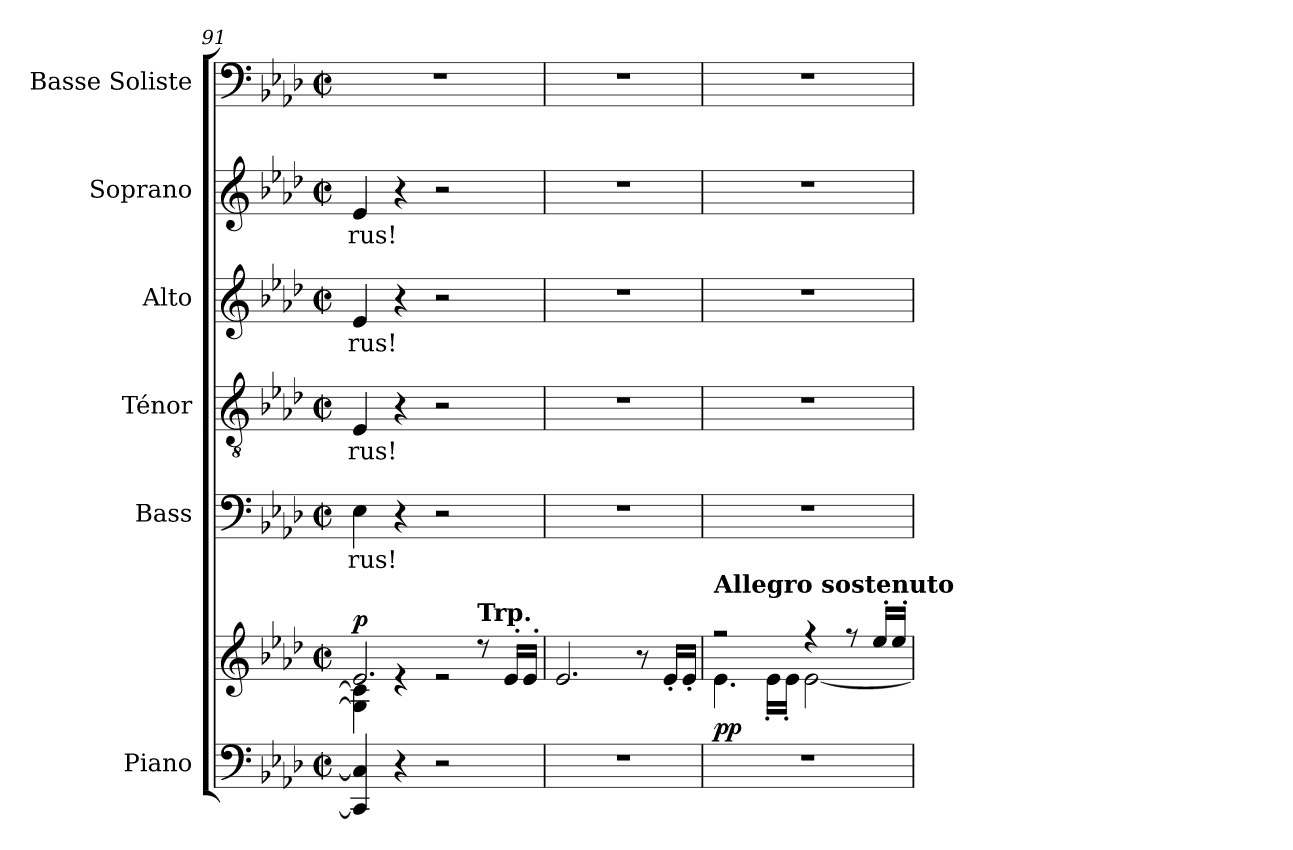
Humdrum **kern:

**kern	**kern	**dynam	**kern	**text	**kern	**text	**kern	**text	**kern	**text	**kern
*part6	*part6	*part6	*part5	*part5	*part4	*part4	*part3	*part3	*part2	*part2	*part1
*staff7	*staff6	*staff6/7	*staff5	*staff5	*staff4	*staff4	*staff3	*staff3	*staff2	*staff2	*staff1
*I"Piano	*	*	*I"Bass	*	*I"Ténor	*	*I"Alto	*	*I"Soprano	*	*I"Basse Soliste
*I'Pia.	*	*	*I'B.	*	*I'T.	*	*I'A.	*	*I'S.	*	*I'Basse Soliste
*clefF4	*clefG2	*	*clefF4	*	*clefGv2	*	*clefG2	*	*clefG2	*	*clefF4
*k[b-e-a-d-]	*k[b-e-a-d-]	*	*k[b-e-a-d-]	*	*k[b-e-a-d-]	*	*k[b-e-a-d-]	*	*k[b-e-a-d-]	*	*k[b-e-a-d-]
*M2/2	*M2/2	*	*M2/2	*	*M2/2	*	*M2/2	*	*M2/2	*	*M2/2
*met(c|)	*met(c|)	*	*met(c|)	*	*met(c|)	*	*met(c|)	*	*met(c|)	*	*met(c|)
=91	=91	=91	=91	=91	=91	=91	=91	=91	=91	=91	=91
*	*^	*	*	*	*	*	*	*	*	*	*
!	!	!	!LO:DY:a	!	!LO:LY:b	!	!LO:LY:b	!	!LO:LY:b	!	!LO:LY:b	!
4CC/] 4C/]	2.e-/	4G\] 4c\]	p	4E-\	-rus!	4E-/	-rus!	4e-/	-rus!	4e-/	-rus!	1r
4r	.	4re	.	4r	.	4r	.	4r	.	4r	.	.
2r	.	2re	.	2r	.	2r	.	2r	.	2r	.	.
!	!LO:TX:a:B:t=Trp.	!	!	!	!	!	!	!	!	!	!	!
.	8r	.	.	.	.	.	.	.	.	.	.	.
.	16e-'/LL	.	.	.	.	.	.	.	.	.	.	.
.	16e-'/JJ	.	.	.	.	.	.	.	.	.	.	.
*	*v	*v	*	*	*	*	*	*	*	*	*	*
=92	=92	=92	=92	=92	=92	=92	=92	=92	=92	=92	=92
1r	2.e-/	.	1r	.	1r	.	1r	.	1r	.	1r
.	8r	.	.	.	.	.	.	.	.	.	.
.	16e-'/LL	.	.	.	.	.	.	.	.	.	.
.	16e-'/JJ	.	.	.	.	.	.	.	.	.	.
!!LO:PB:g=z
=93	=93	=93	=93	=93	=93	=93	=93	=93	=93	=93	=93
*	*MM88	*	*	*	*	*	*	*	*	*	*
*	*^	*	*	*	*	*	*	*	*	*	*
!	!LO:TX:a:B:t=Allegro sostenuto	!	!	!	!	!	!	!	!	!	!	!
!	!	!	!LO:DY:a=2	!	!	!	!	!	!	!	!	!
1r	2r	4.e-\	pp	1r	.	1r	.	1r	.	1r	.	1r
.	.	16e-'\LL	.	.	.	.	.	.	.	.	.	.
.	.	16e-'\JJ	.	.	.	.	.	.	.	.	.	.
.	4r	[2e-\	.	.	.	.	.	.	.	.	.	.
.	8r	.	.	.	.	.	.	.	.	.	.	.
.	16ee-'/LL	.	.	.	.	.	.	.	.	.	.	.
.	16ee-'/JJ	.	.	.	.	.	.	.	.	.	.	.
*	*v	*v	*	*	*	*	*	*	*	*	*	*
=	=	=	=	=	=	=	=	=	=	=	=
*-	*-	*-	*-	*-	*-	*-	*-	*-	*-	*-	*-
